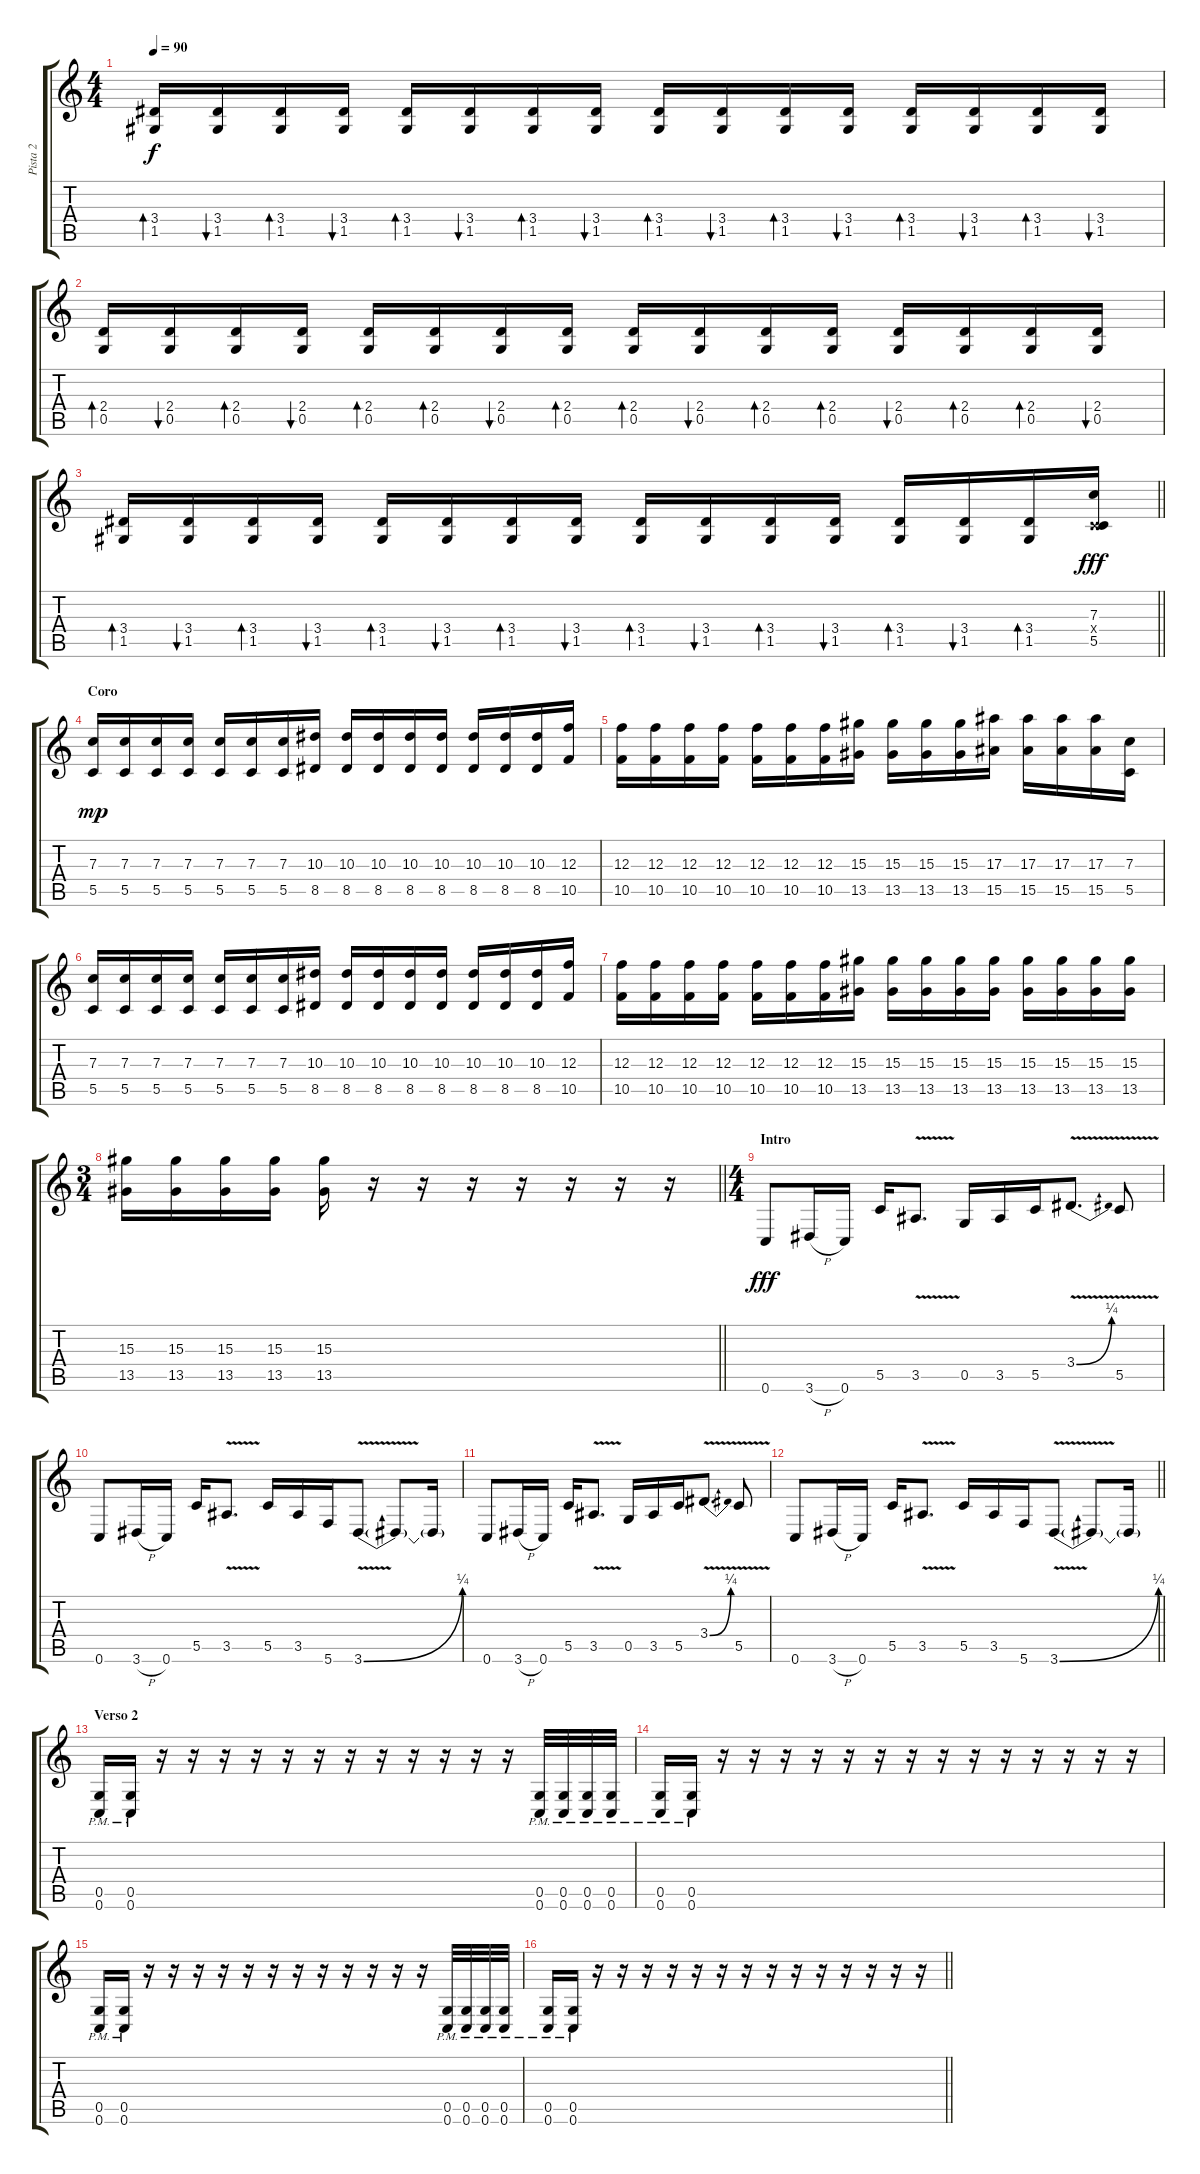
\track ("Pista 2" "Pista 2") {instrument distortionguitar}
\staff {score tabs}
\tuning (D4 A3 F3 C3 G2 C2) {hide}
\ts (4 4)
\tempo 90
\clef g2
\ks c
(3.4 1.5).16{bd 240 dy f} (3.4 1.5).16{bu 240} (3.4 1.5).16{bd 240} (3.4 1.5).16{bu 240} (3.4 1.5).16{bd 240} (3.4 1.5).16{bu 240} (3.4 1.5).16{bd 240} (3.4 1.5).16{bu 240} (3.4 1.5).16{bd 240} (3.4 1.5).16{bu 240} (3.4 1.5).16{bd 240} (3.4 1.5).16{bu 240} (3.4 1.5).16{bd 240} (3.4 1.5).16{bu 240} (3.4 1.5).16{bd 240} (3.4 1.5).16{bu 240} |
(2.4 0.5).16{bd 240} (2.4 0.5).16{bu 240} (2.4 0.5).16{bd 240} (2.4 0.5).16{bu 240} (2.4 0.5).16{bd 240} (2.4 0.5).16{bd 240} (2.4 0.5).16{bu 240} (2.4 0.5).16{bd 240} (2.4 0.5).16{bd 240} (2.4 0.5).16{bu 240} (2.4 0.5).16{bd 240} (2.4 0.5).16{bd 240} (2.4 0.5).16{bu 240} (2.4 0.5).16{bd 240} (2.4 0.5).16{bd 240} (2.4 0.5).16{bu 240} |
\barLineRight lightlight
(3.4 1.5).16{bd 240} (3.4 1.5).16{bu 240} (3.4 1.5).16{bd 240} (3.4 1.5).16{bu 240} (3.4 1.5).16{bd 240} (3.4 1.5).16{bu 240} (3.4 1.5).16{bd 240} (3.4 1.5).16{bu 240} (3.4 1.5).16{bd 240} (3.4 1.5).16{bu 240} (3.4 1.5).16{bd 240} (3.4 1.5).16{bu 240} (3.4 1.5).16{bd 240} (3.4 1.5).16{bu 240} (3.4 1.5).16{bd 240} (7.3 0.4{x} 5.5).16{dy fff} |
\section ("" "Coro")
(7.3 5.5).16{dy mp} (7.3 5.5).16 (7.3 5.5).16 (7.3 5.5).16 (7.3 5.5).16 (7.3 5.5).16 (7.3 5.5).16 (10.3 8.5).16 (10.3 8.5).16 (10.3 8.5).16 (10.3 8.5).16 (10.3 8.5).16 (10.3 8.5).16 (10.3 8.5).16 (10.3 8.5).16 (12.3 10.5).16 |
(12.3 10.5).16 (12.3 10.5).16 (12.3 10.5).16 (12.3 10.5).16 (12.3 10.5).16 (12.3 10.5).16 (12.3 10.5).16 (15.3 13.5).16 (15.3 13.5).16 (15.3 13.5).16 (15.3 13.5).16 (17.3 15.5).16 (17.3 15.5).16 (17.3 15.5).16 (17.3 15.5).16 (7.3 5.5).16 |
(7.3 5.5).16 (7.3 5.5).16 (7.3 5.5).16 (7.3 5.5).16 (7.3 5.5).16 (7.3 5.5).16 (7.3 5.5).16 (10.3 8.5).16 (10.3 8.5).16 (10.3 8.5).16 (10.3 8.5).16 (10.3 8.5).16 (10.3 8.5).16 (10.3 8.5).16 (10.3 8.5).16 (12.3 10.5).16 |
(12.3 10.5).16 (12.3 10.5).16 (12.3 10.5).16 (12.3 10.5).16 (12.3 10.5).16 (12.3 10.5).16 (12.3 10.5).16 (15.3 13.5).16 (15.3 13.5).16 (15.3 13.5).16 (15.3 13.5).16 (15.3 13.5).16 (15.3 13.5).16 (15.3 13.5).16 (15.3 13.5).16 (15.3 13.5).16 |
\ts (3 4)
\barLineRight lightlight
(15.3 13.5).16 (15.3 13.5).16 (15.3 13.5).16 (15.3 13.5).16 (15.3 13.5).16 r.16 r.16 r.16 r.16 r.16 r.16 r.16 |
\ts (4 4)
\section ("" "Intro")
0.6.8{dy fff} 3.6{h}.16 0.6.16 5.5.16 3.5{v}.8{d} 0.5.16 3.5.16 5.5.16 3.4{be (bend 0 0 60 1) v}.8{d} 5.5{v}.8 |
0.6.8 3.6{h}.16 0.6.16 5.5.16 3.5{v}.8{d} 5.5.16 3.5.16 5.6.16 3.6{be (bend 0 0 60 1) v}.8 3.6{t}.8 3.6{t}.16 |
0.6.8 3.6{h}.16 0.6.16 5.5.16 3.5{v}.8{d} 0.5.16 3.5.16 5.5.16 3.4{be (bend 0 0 60 1) v}.8{d} 5.5{v}.8 |
\barLineRight lightlight
0.6.8 3.6{h}.16 0.6.16 5.5.16 3.5{v}.8{d} 5.5.16 3.5.16 5.6.16 3.6{be (bend 0 0 60 1) v}.8 3.6{t}.8 3.6{t}.16 |
\section ("" "Verso 2")
(0.5{pm} 0.6{pm}).16 (0.5{pm} 0.6{pm}).16 r.16 r.16 r.16 r.16 r.16 r.16 r.16 r.16 r.16 r.16 r.16 r.16 (0.5 0.6{pm}).32 (0.5 0.6{pm}).32 (0.5 0.6{pm}).32 (0.5 0.6{pm}).32 |
(0.5{pm} 0.6{pm}).16 (0.5{pm} 0.6{pm}).16 r.16 r.16 r.16 r.16 r.16 r.16 r.16 r.16 r.16 r.16 r.16 r.16 r.16 r.16 |
(0.5{pm} 0.6{pm}).16 (0.5{pm} 0.6{pm}).16 r.16 r.16 r.16 r.16 r.16 r.16 r.16 r.16 r.16 r.16 r.16 r.16 (0.5 0.6{pm}).32 (0.5 0.6{pm}).32 (0.5 0.6{pm}).32 (0.5 0.6{pm}).32 |
\barLineRight lightlight
(0.5{pm} 0.6{pm}).16 (0.5{pm} 0.6{pm}).16 r.16 r.16 r.16 r.16 r.16 r.16 r.16 r.16 r.16 r.16 r.16 r.16 r.16 r.16
